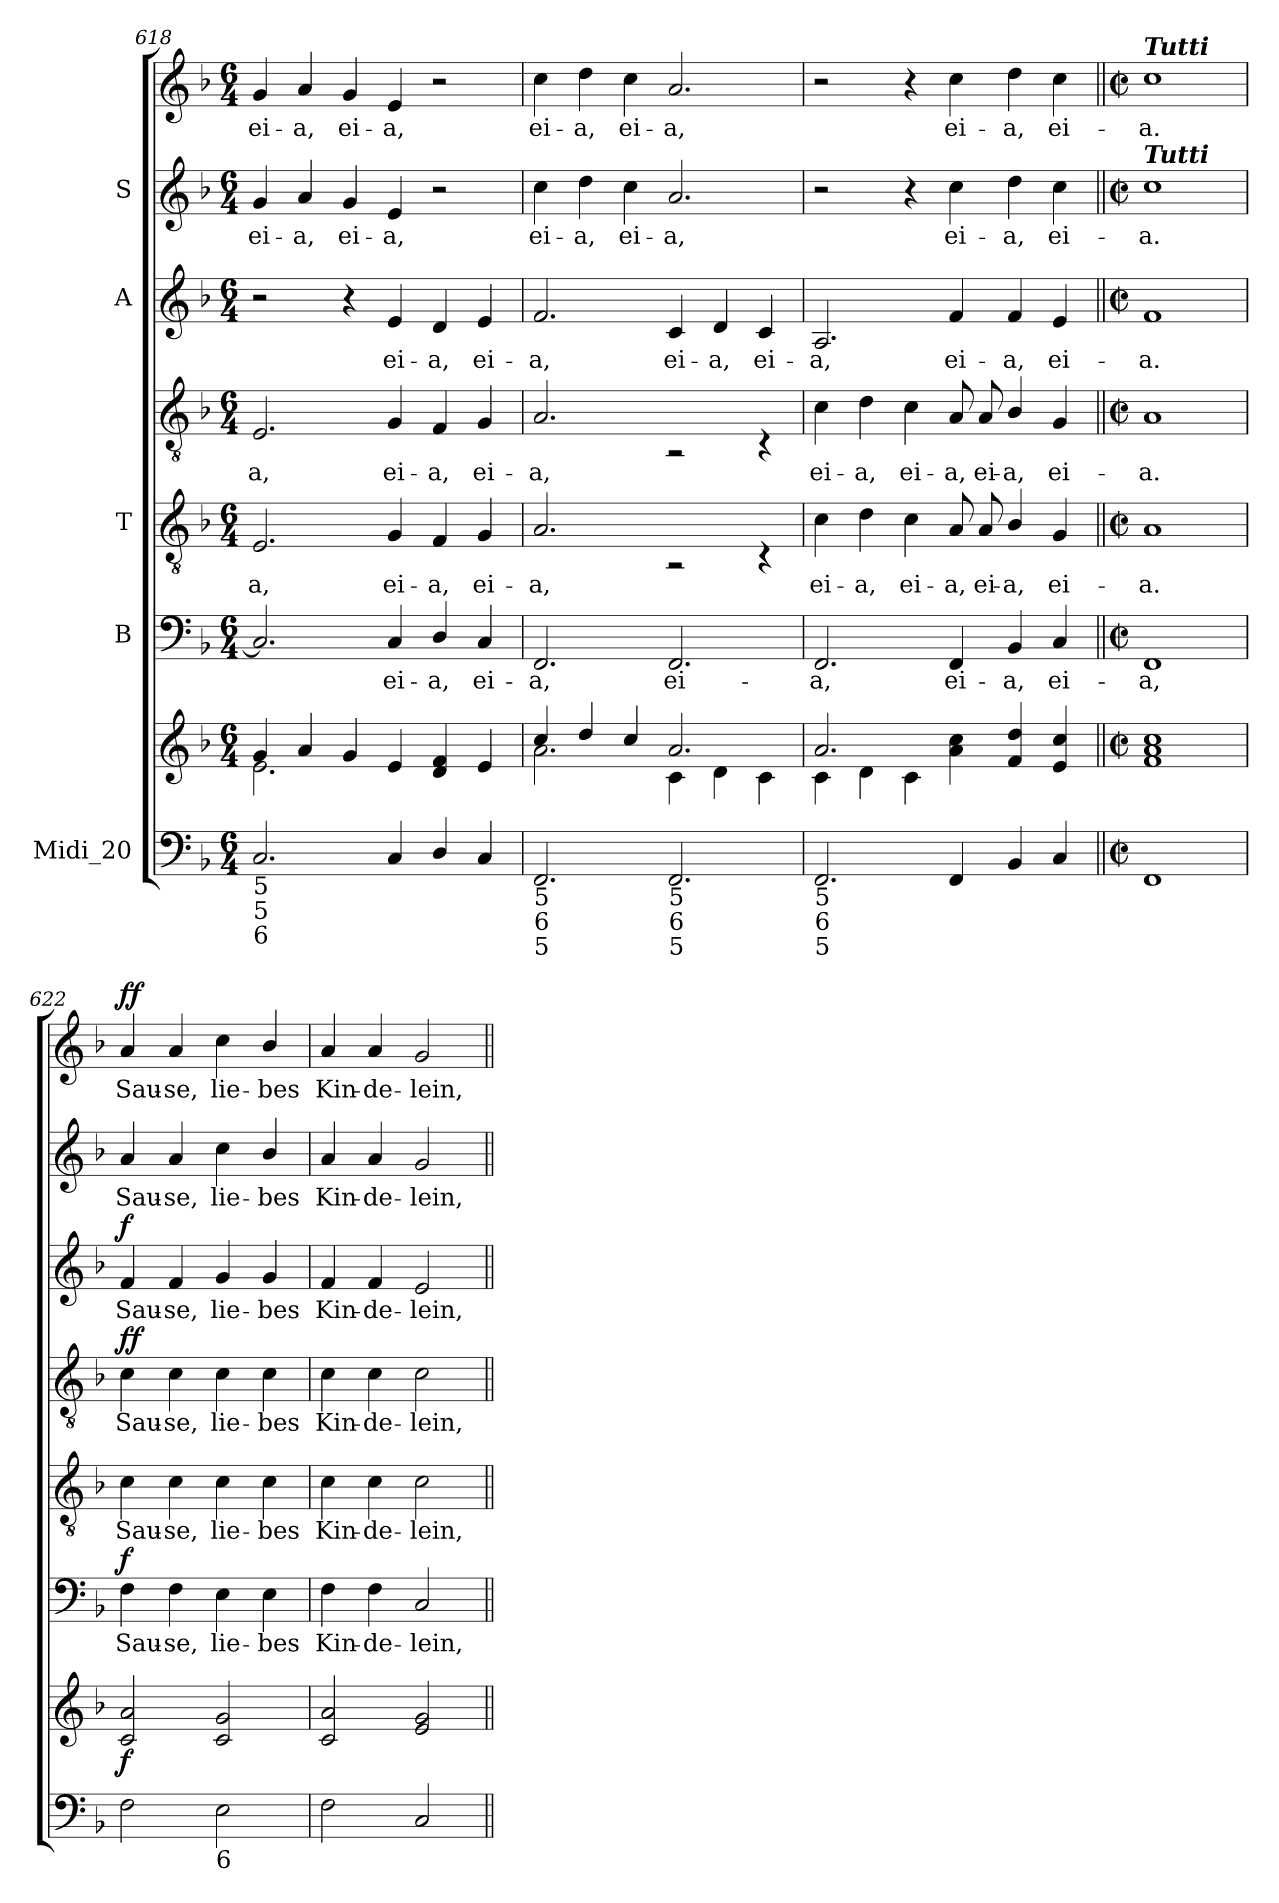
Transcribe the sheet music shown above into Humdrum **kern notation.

**kern	**kern	**dynam	**kern	**text	**dynam	**kern	**text	**kern	**text	**dynam	**kern	**text	**dynam	**kern	**text	**kern	**text	**dynam
*part5	*part5	*part5	*part4	*part4	*part4	*part3	*part3	*part3	*part3	*part3	*part2	*part2	*part2	*part1	*part1	*part1	*part1	*part1
*staff8	*staff7	*staff7/8	*staff6	*staff6	*staff6	*staff5	*staff5	*staff4	*staff4	*staff4/5	*staff3	*staff3	*staff3	*staff2	*staff2	*staff1	*staff1	*staff1/2
*I"Midi_20	*	*	*I"B	*	*	*I"T	*	*	*	*	*I"A	*	*	*I"S	*	*	*	*
!!LO:LB:g=z
*clefF4	*clefG2	*	*clefF4	*	*	*clefGv2	*	*clefGv2	*	*	*clefG2	*	*	*clefG2	*	*clefG2	*	*
*k[b-]	*k[b-]	*	*k[b-]	*	*	*k[b-]	*	*k[b-]	*	*	*k[b-]	*	*	*k[b-]	*	*k[b-]	*	*
*F:	*F:	*	*F:	*	*	*F:	*	*F:	*	*	*F:	*	*	*F:	*	*F:	*	*
*M6/4	*M6/4	*	*M6/4	*	*	*M6/4	*	*M6/4	*	*	*M6/4	*	*	*M6/4	*	*M6/4	*	*
=618	=618	=618	=618	=618	=618	=618	=618	=618	=618	=618	=618	=618	=618	=618	=618	=618	=618	=618
*	*^	*	*	*	*	*	*	*	*	*	*	*	*	*	*	*	*	*
!LO:TX:b:t=5	!	!	!	!	!	!	!	!	!	!	!	!	!	!	!	!	!	!	!
!LO:TX:b:t=5	!	!	!	!	!	!	!	!	!	!	!	!	!	!	!	!	!	!	!
!LO:TX:b:t=6	!	!	!	!	!	!	!	!	!	!	!	!	!	!	!	!	!	!	!
!	!	!	!	!	!	!	!	!LO:LY:b	!	!LO:LY:b	!	!	!	!	!	!LO:LY:b	!	!LO:LY:b	!
2.C	4g	2.e\	.	2.C]	.	.	2.E	-a,	2.E	-a,	.	2r	.	.	4g	ei-	4g	ei-	.
!	!	!	!	!	!	!	!	!	!	!	!	!	!	!	!	!LO:LY:b	!	!LO:LY:b	!
.	4a	.	.	.	.	.	.	.	.	.	.	.	.	.	4a	-a,	4a	-a,	.
!	!	!	!	!	!	!	!	!	!	!	!	!	!	!	!	!LO:LY:b	!	!LO:LY:b	!
.	4g	.	.	.	.	.	.	.	.	.	.	4r	.	.	4g	ei-	4g	ei-	.
!	!	!	!	!	!LO:LY:b	!	!	!LO:LY:b	!	!LO:LY:b	!	!	!LO:LY:b	!	!	!LO:LY:b	!	!LO:LY:b	!
4C	4e	4ryy	.	4C	ei-	.	4G	ei-	4G	ei-	.	4e	ei-	.	4e	-a,	4e	-a,	.
!	!	!	!	!	!LO:LY:b	!	!	!LO:LY:b	!	!LO:LY:b	!	!	!LO:LY:b	!	!	!	!	!	!
4D/	4d 4f	2ryy	.	4D/	-a,	.	4F	-a,	4F	-a,	.	4d	-a,	.	2r	.	2r	.	.
!	!	!	!	!	!LO:LY:b	!	!	!LO:LY:b	!	!LO:LY:b	!	!	!LO:LY:b	!	!	!	!	!	!
4C	4e	.	.	4C	ei-	.	4G	ei-	4G	ei-	.	4e	ei-	.	.	.	.	.	.
=619	=619	=619	=619	=619	=619	=619	=619	=619	=619	=619	=619	=619	=619	=619	=619	=619	=619	=619	=619
!LO:TX:b:t=5	!	!	!	!	!	!	!	!	!	!	!	!	!	!	!	!	!	!	!
!LO:TX:b:t=6	!	!	!	!	!	!	!	!	!	!	!	!	!	!	!	!	!	!	!
!LO:TX:b:t=5	!	!	!	!	!	!	!	!	!	!	!	!	!	!	!	!	!	!	!
!	!	!	!	!	!LO:LY:b	!	!	!LO:LY:b	!	!LO:LY:b	!	!	!LO:LY:b	!	!	!LO:LY:b	!	!LO:LY:b	!
2.FF	4cc/	2.a\	.	2.FF	-a,	.	2.A	-a,	2.A	-a,	.	2.f	-a,	.	4cc	ei-	4cc	ei-	.
!	!	!	!	!	!	!	!	!	!	!	!	!	!	!	!	!LO:LY:b	!	!LO:LY:b	!
.	4dd/	.	.	.	.	.	.	.	.	.	.	.	.	.	4dd	-a,	4dd	-a,	.
!	!	!	!	!	!	!	!	!	!	!	!	!	!	!	!	!LO:LY:b	!	!LO:LY:b	!
.	4cc/	.	.	.	.	.	.	.	.	.	.	.	.	.	4cc	ei-	4cc	ei-	.
!LO:TX:b:t=5	!	!	!	!	!	!	!	!	!	!	!	!	!	!	!	!	!	!	!
!LO:TX:b:t=6	!	!	!	!	!	!	!	!	!	!	!	!	!	!	!	!	!	!	!
!LO:TX:b:t=5	!	!	!	!	!	!	!	!	!	!	!	!	!	!	!	!	!	!	!
!	!	!	!	!	!LO:LY:b	!	!	!	!	!	!	!	!LO:LY:b	!	!	!LO:LY:b	!	!LO:LY:b	!
2.FF	2.a	4c\	.	2.FF	ei-	.	2rBB	.	2rBB	.	.	4c	ei-	.	2.a	-a,	2.a	-a,	.
!	!	!	!	!	!	!	!	!	!	!	!	!	!LO:LY:b	!	!	!	!	!	!
.	.	4d\	.	.	.	.	.	.	.	.	.	4d	-a,	.	.	.	.	.	.
!	!	!	!	!	!	!	!	!	!	!	!	!	!LO:LY:b	!	!	!	!	!	!
.	.	4c\	.	.	.	.	4rBB	.	4rBB	.	.	4c	ei-	.	.	.	.	.	.
=620	=620	=620	=620	=620	=620	=620	=620	=620	=620	=620	=620	=620	=620	=620	=620	=620	=620	=620	=620
!LO:TX:b:t=5	!	!	!	!	!	!	!	!	!	!	!	!	!	!	!	!	!	!	!
!LO:TX:b:t=6	!	!	!	!	!	!	!	!	!	!	!	!	!	!	!	!	!	!	!
!LO:TX:b:t=5	!	!	!	!	!	!	!	!	!	!	!	!	!	!	!	!	!	!	!
!	!	!	!	!	!LO:LY:b	!	!	!LO:LY:b	!	!LO:LY:b	!	!	!LO:LY:b	!	!	!	!	!	!
2.FF	2.a	4c\	.	2.FF	-a,	.	4c	ei-	4c	ei-	.	2.A	-a,	.	2r	.	2r	.	.
!	!	!	!	!	!	!	!	!LO:LY:b	!	!LO:LY:b	!	!	!	!	!	!	!	!	!
.	.	4d\	.	.	.	.	4d	-a,	4d	-a,	.	.	.	.	.	.	.	.	.
!	!	!	!	!	!	!	!	!LO:LY:b	!	!LO:LY:b	!	!	!	!	!	!	!	!	!
.	.	4c\	.	.	.	.	4c	ei-	4c	ei-	.	.	.	.	4r	.	4r	.	.
!	!	!	!	!	!LO:LY:b	!	!	!LO:LY:b	!	!LO:LY:b	!	!	!LO:LY:b	!	!	!LO:LY:b	!	!LO:LY:b	!
4FF	4a 4cc	4ryy	.	4FF	ei-	.	8A	-a,	8A	-a,	.	4f	ei-	.	4cc	ei-	4cc	ei-	.
!	!	!	!	!	!	!	!	!LO:LY:b	!	!LO:LY:b	!	!	!	!	!	!	!	!	!
.	.	.	.	.	.	.	8A	ei-	8A	ei-	.	.	.	.	.	.	.	.	.
!	!	!	!	!	!LO:LY:b	!	!	!LO:LY:b	!	!LO:LY:b	!	!	!LO:LY:b	!	!	!LO:LY:b	!	!LO:LY:b	!
4BB-	4f 4dd	2ryy	.	4BB-	-a,	.	4B-/	-a,	4B-/	-a,	.	4f	-a,	.	4dd	-a,	4dd	-a,	.
!	!	!	!	!	!LO:LY:b	!	!	!LO:LY:b	!	!LO:LY:b	!	!	!LO:LY:b	!	!	!LO:LY:b	!	!LO:LY:b	!
4C	4e 4cc	.	.	4C	ei-	.	4G	ei-	4G	ei-	.	4e	ei-	.	4cc	ei-	4cc	ei-	.
=621||	=621||	=621||	=621||	=621||	=621||	=621||	=621||	=621||	=621||	=621||	=621||	=621||	=621||	=621||	=621||	=621||	=621||	=621||	=621||
*M2/2	*M2/2	*	*	*M2/2	*	*	*M2/2	*	*M2/2	*	*	*M2/2	*	*	*M2/2	*	*M2/2	*	*
*met(c|)	*met(c|)	*	*	*met(c|)	*	*	*met(c|)	*	*met(c|)	*	*	*met(c|)	*	*	*met(c|)	*	*met(c|)	*	*
!	!	!	!	!	!	!	!	!	!	!	!	!	!	!	!	!	!LO:TX:a:Bi:t=Tutti	!	!
!	!	!	!	!	!	!	!	!	!	!	!	!	!	!	!LO:TX:a:Bi:t=Tutti	!	!	!	!
!	!	!	!	!	!LO:LY:b	!	!	!LO:LY:b	!	!LO:LY:b	!	!	!LO:LY:b	!	!	!LO:LY:b	!	!LO:LY:b	!
1FF	1f 1a 1cc	1ryy	.	1FF	-a,	.	1A	-a.	1A	-a.	.	1f	-a.	.	1cc	-a.	1cc	-a.	.
=622	=622	=622	=622	=622	=622	=622	=622	=622	=622	=622	=622	=622	=622	=622	=622	=622	=622	=622	=622
!	!	!	!LO:DY:b	!	!LO:LY:b	!LO:DY:b	!	!LO:LY:b	!	!LO:LY:b	!LO:DY:b=2	!	!LO:LY:b	!	!	!LO:LY:b	!	!LO:LY:b	!
!	!	!	!	!	!	!	!	!	!	!	!LO:DY:n=1:b	!	!	!LO:DY:b	!	!	!	!	!LO:DY:b=2
!	!	!	!	!	!	!	!	!	!	!	!	!	!	!	!	!	!	!	!LO:DY:n=1:b
2F	2c 2a	1ryy	f	4F	Sau-	f	4c	Sau-	4c	Sau-	f f	4f	Sau-	f	4a	Sau-	4a	Sau-	f f
!	!	!	!	!	!LO:LY:b	!	!	!LO:LY:b	!	!LO:LY:b	!	!	!LO:LY:b	!	!	!LO:LY:b	!	!LO:LY:b	!
.	.	.	.	4F	-se,	.	4c	-se,	4c	-se,	.	4f	-se,	.	4a	-se,	4a	-se,	.
!LO:TX:b:t=6	!	!	!	!	!	!	!	!	!	!	!	!	!	!	!	!	!	!	!
!	!	!	!	!	!LO:LY:b	!	!	!LO:LY:b	!	!LO:LY:b	!	!	!LO:LY:b	!	!	!LO:LY:b	!	!LO:LY:b	!
2E	2c 2g	.	.	4E	lie-	.	4c	lie-	4c	lie-	.	4g	lie-	.	4cc	lie-	4cc	lie-	.
!	!	!	!	!	!LO:LY:b	!	!	!LO:LY:b	!	!LO:LY:b	!	!	!LO:LY:b	!	!	!LO:LY:b	!	!LO:LY:b	!
.	.	.	.	4E	-bes	.	4c	-bes	4c	-bes	.	4g	-bes	.	4b-/	-bes	4b-/	-bes	.
=623	=623	=623	=623	=623	=623	=623	=623	=623	=623	=623	=623	=623	=623	=623	=623	=623	=623	=623	=623
!	!	!	!	!	!LO:LY:b	!	!	!LO:LY:b	!	!LO:LY:b	!	!	!LO:LY:b	!	!	!LO:LY:b	!	!LO:LY:b	!
2F	2c 2a	1ryy	.	4F	Kin-	.	4c	Kin-	4c	Kin-	.	4f	Kin-	.	4a	Kin-	4a	Kin-	.
!	!	!	!	!	!LO:LY:b	!	!	!LO:LY:b	!	!LO:LY:b	!	!	!LO:LY:b	!	!	!LO:LY:b	!	!LO:LY:b	!
.	.	.	.	4F	-de-	.	4c	-de-	4c	-de-	.	4f	-de-	.	4a	-de-	4a	-de-	.
!	!	!	!	!	!LO:LY:b	!	!	!LO:LY:b	!	!LO:LY:b	!	!	!LO:LY:b	!	!	!LO:LY:b	!	!LO:LY:b	!
2C	2e 2g	.	.	2C	-lein,	.	2c	-lein,	2c	-lein,	.	2e	-lein,	.	2g	-lein,	2g	-lein,	.
*	*v	*v	*	*	*	*	*	*	*	*	*	*	*	*	*	*	*	*	*
=||	=||	=||	=||	=||	=||	=||	=||	=||	=||	=||	=||	=||	=||	=||	=||	=||	=||	=||
*-	*-	*-	*-	*-	*-	*-	*-	*-	*-	*-	*-	*-	*-	*-	*-	*-	*-	*-
